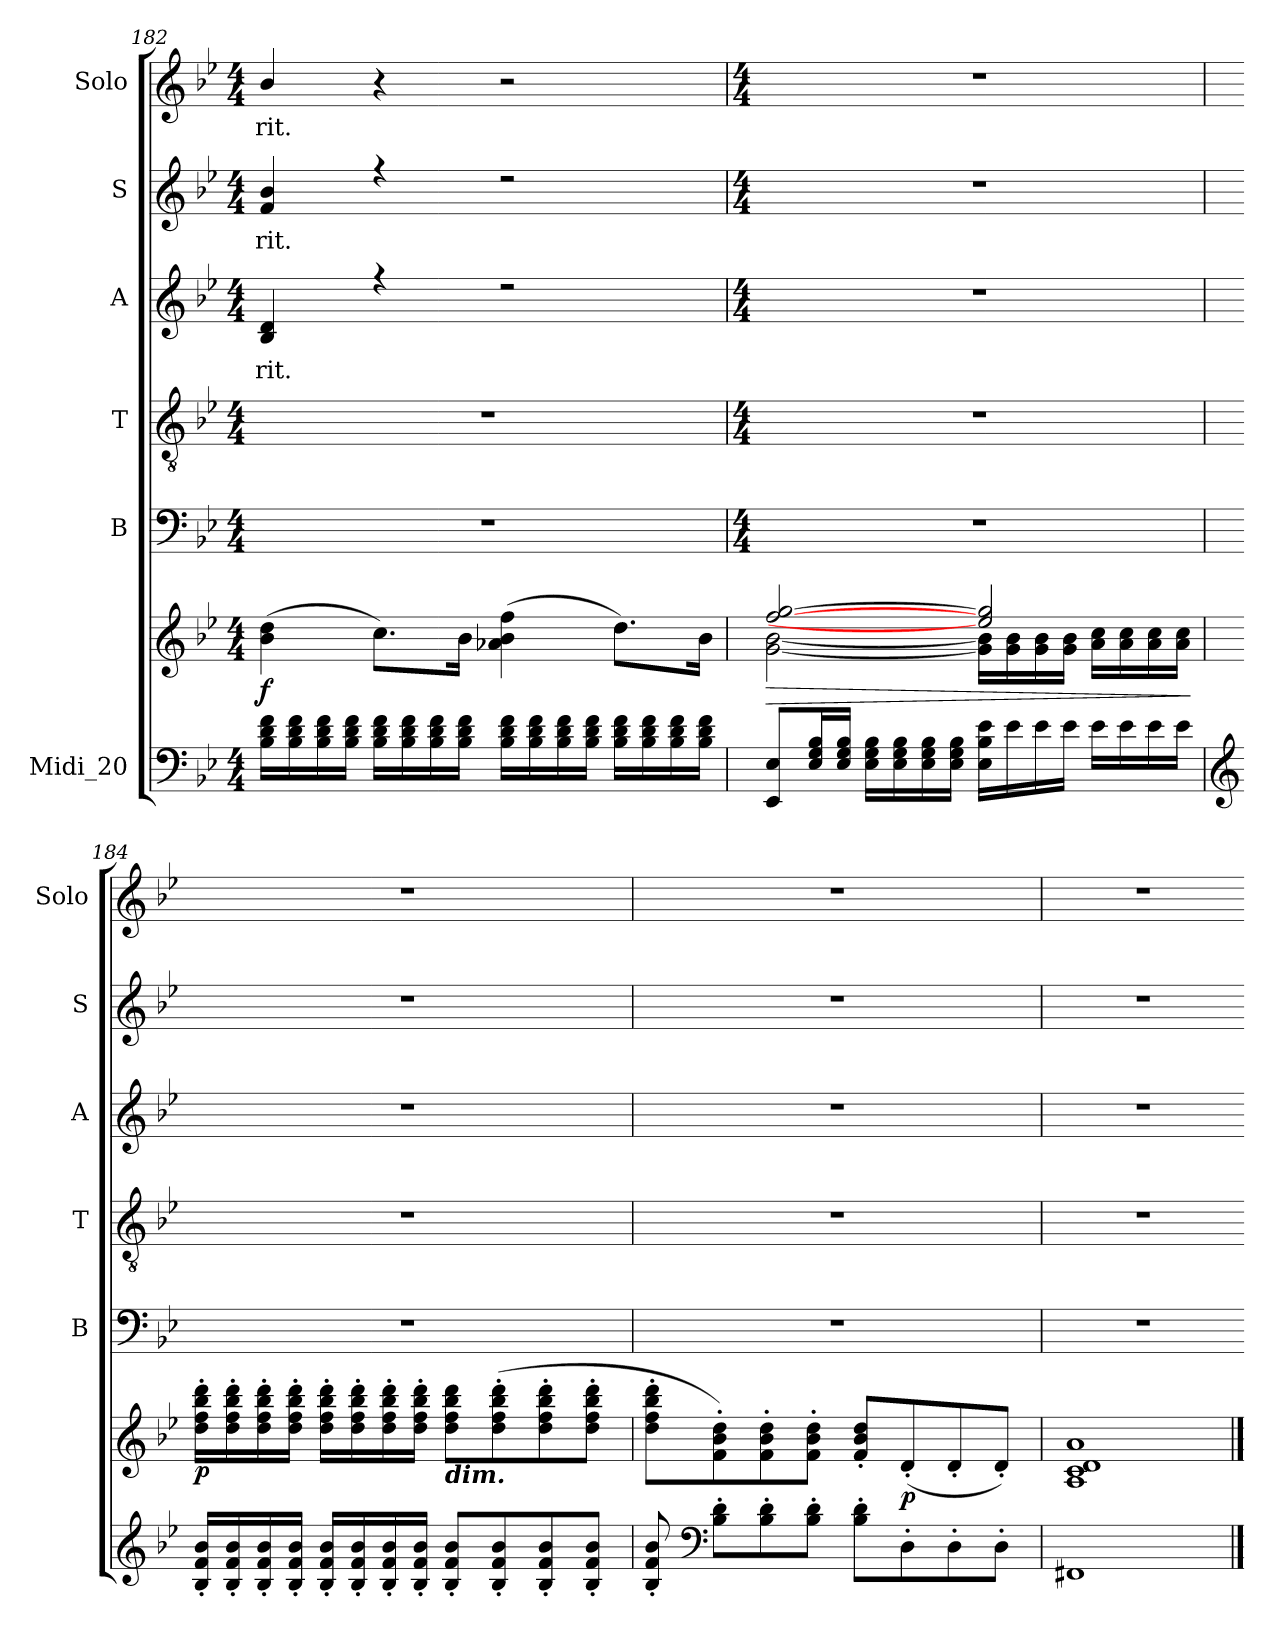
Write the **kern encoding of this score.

**kern	**kern	**dynam	**kern	**kern	**kern	**text	**kern	**text	**kern	**text
*part6	*part6	*part6	*part5	*part4	*part3	*part3	*part2	*part2	*part1	*part1
*staff7	*staff6	*staff6/7	*staff5	*staff4	*staff3	*staff3	*staff2	*staff2	*staff1	*staff1
*I"Midi_20	*	*	*I"B	*I"T	*I"A	*	*I"S	*	*I"Solo	*
*	*	*	*I'B	*I'T	*I'A	*	*I'S	*	*I'Solo	*
*clefF4	*clefG2	*	*clefF4	*clefGv2	*clefG2	*	*clefG2	*	*clefG2	*
*k[b-e-]	*k[b-e-]	*	*k[b-e-]	*k[b-e-]	*k[b-e-]	*	*k[b-e-]	*	*k[b-e-]	*
*B-:	*B-:	*	*B-:	*B-:	*B-:	*	*B-:	*	*B-:	*
*M4/4	*M4/4	*	*M4/4	*M4/4	*M4/4	*	*M4/4	*	*M4/4	*
=182	=182	=182	=182	=182	=182	=182	=182	=182	=182	=182
*	*^	*	*	*	*	*	*	*	*	*
!	!	!	!LO:DY:b	!	!	!	!LO:LY:b	!	!LO:LY:b	!	!LO:LY:b
*	*	*	*	*	*	*^	*	*^	*	*	*
16B- 16d 16fLL	(>4b-\ 4dd\	2ryy	f	1r	1r	4B- 4d	1ryy	rit.	4f 4b-	1ryy	rit.	4b-/	rit.
16B- 16d 16f	.	.	.	.	.	.	.	.	.	.	.	.	.
16B- 16d 16f	.	.	.	.	.	.	.	.	.	.	.	.	.
16B- 16d 16fJJ	.	.	.	.	.	.	.	.	.	.	.	.	.
16B- 16d 16fLL	8.cc\L)	.	.	.	.	4r	.	.	4r	.	.	4r	.
16B- 16d 16f	.	.	.	.	.	.	.	.	.	.	.	.	.
16B- 16d 16f	.	.	.	.	.	.	.	.	.	.	.	.	.
16B- 16d 16fJJ	16b-\J	.	.	.	.	.	.	.	.	.	.	.	.
16B- 16d 16fLL	(>4a-X\ 4b-\ 4ff\	2ryy	.	.	.	2r	.	.	2r	.	.	2r	.
16B- 16d 16f	.	.	.	.	.	.	.	.	.	.	.	.	.
16B- 16d 16f	.	.	.	.	.	.	.	.	.	.	.	.	.
16B- 16d 16fJJ	.	.	.	.	.	.	.	.	.	.	.	.	.
16B- 16d 16fLL	8.dd\L)	.	.	.	.	.	.	.	.	.	.	.	.
16B- 16d 16f	.	.	.	.	.	.	.	.	.	.	.	.	.
16B- 16d 16f	.	.	.	.	.	.	.	.	.	.	.	.	.
16B- 16d 16fJJ	16b-\J	.	.	.	.	.	.	.	.	.	.	.	.
*	*	*	*	*	*	*v	*v	*	*	*	*	*	*
*	*	*	*	*	*	*	*	*v	*v	*	*	*
!!LO:LB:g=z
=183	=183	=183	=183	=183	=183	=183	=183	=183	=183	=183	=183
*	*	*	*	*M4/4	*M4/4	*M4/4	*	*M4/4	*	*M4/4	*
!	!	!	!LO:HP:b	!	!	!	!	!	!	!	!
8EE- 8E-L	[2ff/ [2gg/	[2g\ [2b-\	>	1r	1r	1r	.	1r	.	1r	.
16E- 16G 16B-L	.	.	.	.	.	.	.	.	.	.	.
16E- 16G 16B-JJ	.	.	.	.	.	.	.	.	.	.	.
16E- 16G 16B-LL	.	.	.	.	.	.	.	.	.	.	.
16E- 16G 16B-	.	.	.	.	.	.	.	.	.	.	.
16E- 16G 16B-	.	.	.	.	.	.	.	.	.	.	.
16E- 16G 16B-JJ	.	.	.	.	.	.	.	.	.	.	.
16E- 16B- 16e-LL	2ee-/] 2gg/]	16g\] 16b-\]LL	.	.	.	.	.	.	.	.	.
16e-	.	16g\ 16b-\	.	.	.	.	.	.	.	.	.
16e-	.	16g\ 16b-\	.	.	.	.	.	.	.	.	.
16e-JJ	.	16g\ 16b-\JJ	.	.	.	.	.	.	.	.	.
16e-LL	.	16a\ 16cc\LL	.	.	.	.	.	.	.	.	.
16e-	.	16a\ 16cc\	.	.	.	.	.	.	.	.	.
16e-	.	16a\ 16cc\	.	.	.	.	.	.	.	.	.
16e-JJ	.	16a\ 16cc\JJ	.	.	.	.	.	.	.	.	.
*	*v	*v	*	*	*	*	*	*	*	*	*
.	.	]	.	.	.	.	.	.	.	.
=184	=184	=184	=184	=184	=184	=184	=184	=184	=184	=184
*clefG2	*	*	*	*	*	*	*	*	*	*
*	*^	*	*	*	*	*	*	*	*	*
!	!	!	!LO:DY:b	!	!	!	!	!	!	!	!
16B-' 16f' 16b-'LL	16dd\' 16ff\' 16bb-\' 16ddd\'LL	2ryy	p	1r	1r	1r	.	1r	.	1r	.
16B-' 16f' 16b-'	16dd\' 16ff\' 16bb-\' 16ddd\'	.	.	.	.	.	.	.	.	.	.
16B-' 16f' 16b-'	16dd\' 16ff\' 16bb-\' 16ddd\'	.	.	.	.	.	.	.	.	.	.
16B-' 16f' 16b-'JJ	16dd\' 16ff\' 16bb-\' 16ddd\'JJ	.	.	.	.	.	.	.	.	.	.
16B-' 16f' 16b-'LL	16dd\' 16ff\' 16bb-\' 16ddd\'LL	.	.	.	.	.	.	.	.	.	.
16B-' 16f' 16b-'	16dd\' 16ff\' 16bb-\' 16ddd\'	.	.	.	.	.	.	.	.	.	.
16B-' 16f' 16b-'	16dd\' 16ff\' 16bb-\' 16ddd\'	.	.	.	.	.	.	.	.	.	.
16B-' 16f' 16b-'JJ	16dd\' 16ff\' 16bb-\' 16ddd\'JJ	.	.	.	.	.	.	.	.	.	.
!	!LO:TX:b:Bi:t=dim.	!	!	!	!	!	!	!	!	!	!
8B-' 8f' 8b-'L	8dd\ 8ff\ 8bb-\ 8ddd\L	2ryy	.	.	.	.	.	.	.	.	.
(>8B-' 8f' 8b-'	(>8dd\' 8ff\' 8bb-\' 8ddd\'	.	.	.	.	.	.	.	.	.	.
8B-' 8f' 8b-'	8dd\' 8ff\' 8bb-\' 8ddd\'	.	.	.	.	.	.	.	.	.	.
8B-' 8f' 8b-'J	8dd\' 8ff\' 8bb-\' 8ddd\'J	.	.	.	.	.	.	.	.	.	.
*	*v	*v	*	*	*	*	*	*	*	*	*
=185	=185	=185	=185	=185	=185	=185	=185	=185	=185	=185
8B-' 8f' 8b-'	8dd\' 8ff\' 8bb-\' 8ddd\'L	.	1r	1r	1r	.	1r	.	1r	.
*clefF4	*	*	*	*	*	*	*	*	*	*
8B-' 8d'L	8f\' 8b-\' 8dd\')	.	.	.	.	.	.	.	.	.
8B-' 8d'	8f\' 8b-\' 8dd\'	.	.	.	.	.	.	.	.	.
8B-' 8d'J	8f\' 8b-\' 8dd\'J	.	.	.	.	.	.	.	.	.
8B-' 8d'L	8f' 8b-' 8dd'L)	.	.	.	.	.	.	.	.	.
!	!	!LO:DY:b	!	!	!	!	!	!	!	!
8D'	(<8d'	p	.	.	.	.	.	.	.	.
8D'	8d'	.	.	.	.	.	.	.	.	.
8D'J	8d'J)	.	.	.	.	.	.	.	.	.
=186	=186	=186	=186	=186	=186	=186	=186	=186	=186	=186
1FF#X	1A 1c 1d 1a	.	1r	1r	1r	.	1r	.	1r	.
==	==	=	=	=	=	=	=	=	=	=
*-	*-	*-	*-	*-	*-	*-	*-	*-	*-	*-
